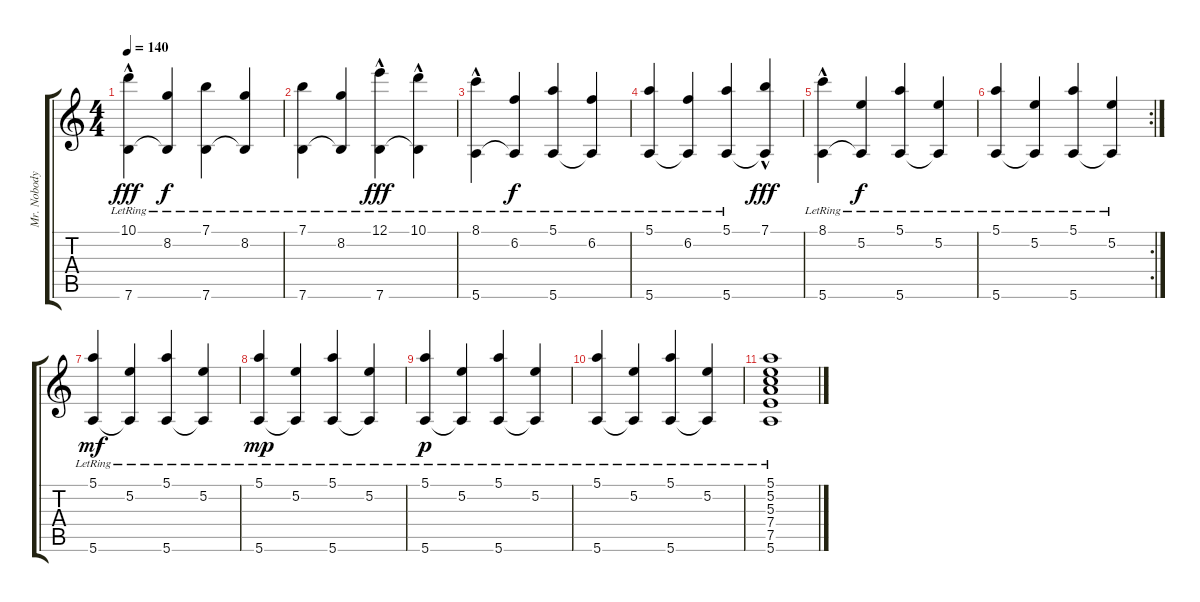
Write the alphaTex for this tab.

\track ("Mr. Nobody" "Mr. Nobody") {instrument acousticguitarnylon}
\staff {score tabs}
\tuning (E4 B3 G3 D3 A2 E2) {hide}
\ts (4 4)
\tempo 140
\clef g2
\ks c
(10.1{hac lr} 7.6{lr}).4{dy fff} (8.2{lr} 7.6{t}).4{dy f} (7.1{lr} 7.6{lr}).4 (8.2{lr} 7.6{t}).4 |
(7.1{lr} 7.6{lr}).4 (8.2{lr} 7.6{t}).4 (12.1{hac lr} 7.6{lr}).4{dy fff} (10.1{hac lr} 7.6{t}).4 |
(8.1{hac lr} 5.6{lr}).4 (6.2{lr} 5.6{t}).4{dy f} (5.1{lr} 5.6{lr}).4 (6.2{lr} 5.6{t}).4 |
(5.1{lr} 5.6{lr}).4 (6.2{lr} 5.6{t}).4 (5.1{lr} 5.6{lr}).4 (7.1{hac} 5.6{t}).4{dy fff} |
(8.1{hac lr} 5.6).4 (5.2{lr} 5.6{t}).4{dy f} (5.1{lr} 5.6).4 (5.2{lr} 5.6{t}).4 |
\rc 2
(5.1{lr} 5.6).4 (5.2{lr} 5.6{t}).4 (5.1{lr} 5.6).4 (5.2{lr} 5.6{t}).4 |
(5.1{lr} 5.6).4{dy mf} (5.2{lr} 5.6{t}).4 (5.1{lr} 5.6).4 (5.2{lr} 5.6{t}).4 |
(5.1{lr} 5.6).4{dy mp} (5.2{lr} 5.6{t}).4 (5.1{lr} 5.6).4 (5.2{lr} 5.6{t}).4 |
(5.1{lr} 5.6).4{dy p} (5.2{lr} 5.6{t}).4 (5.1{lr} 5.6).4 (5.2{lr} 5.6{t}).4 |
(5.1{lr} 5.6).4 (5.2{lr} 5.6{t}).4 (5.1{lr} 5.6).4 (5.2{lr} 5.6{t}).4 |
(5.1{lr} 5.2{lr} 5.3{lr} 7.4{lr} 7.5{lr} 5.6{lr}).1
